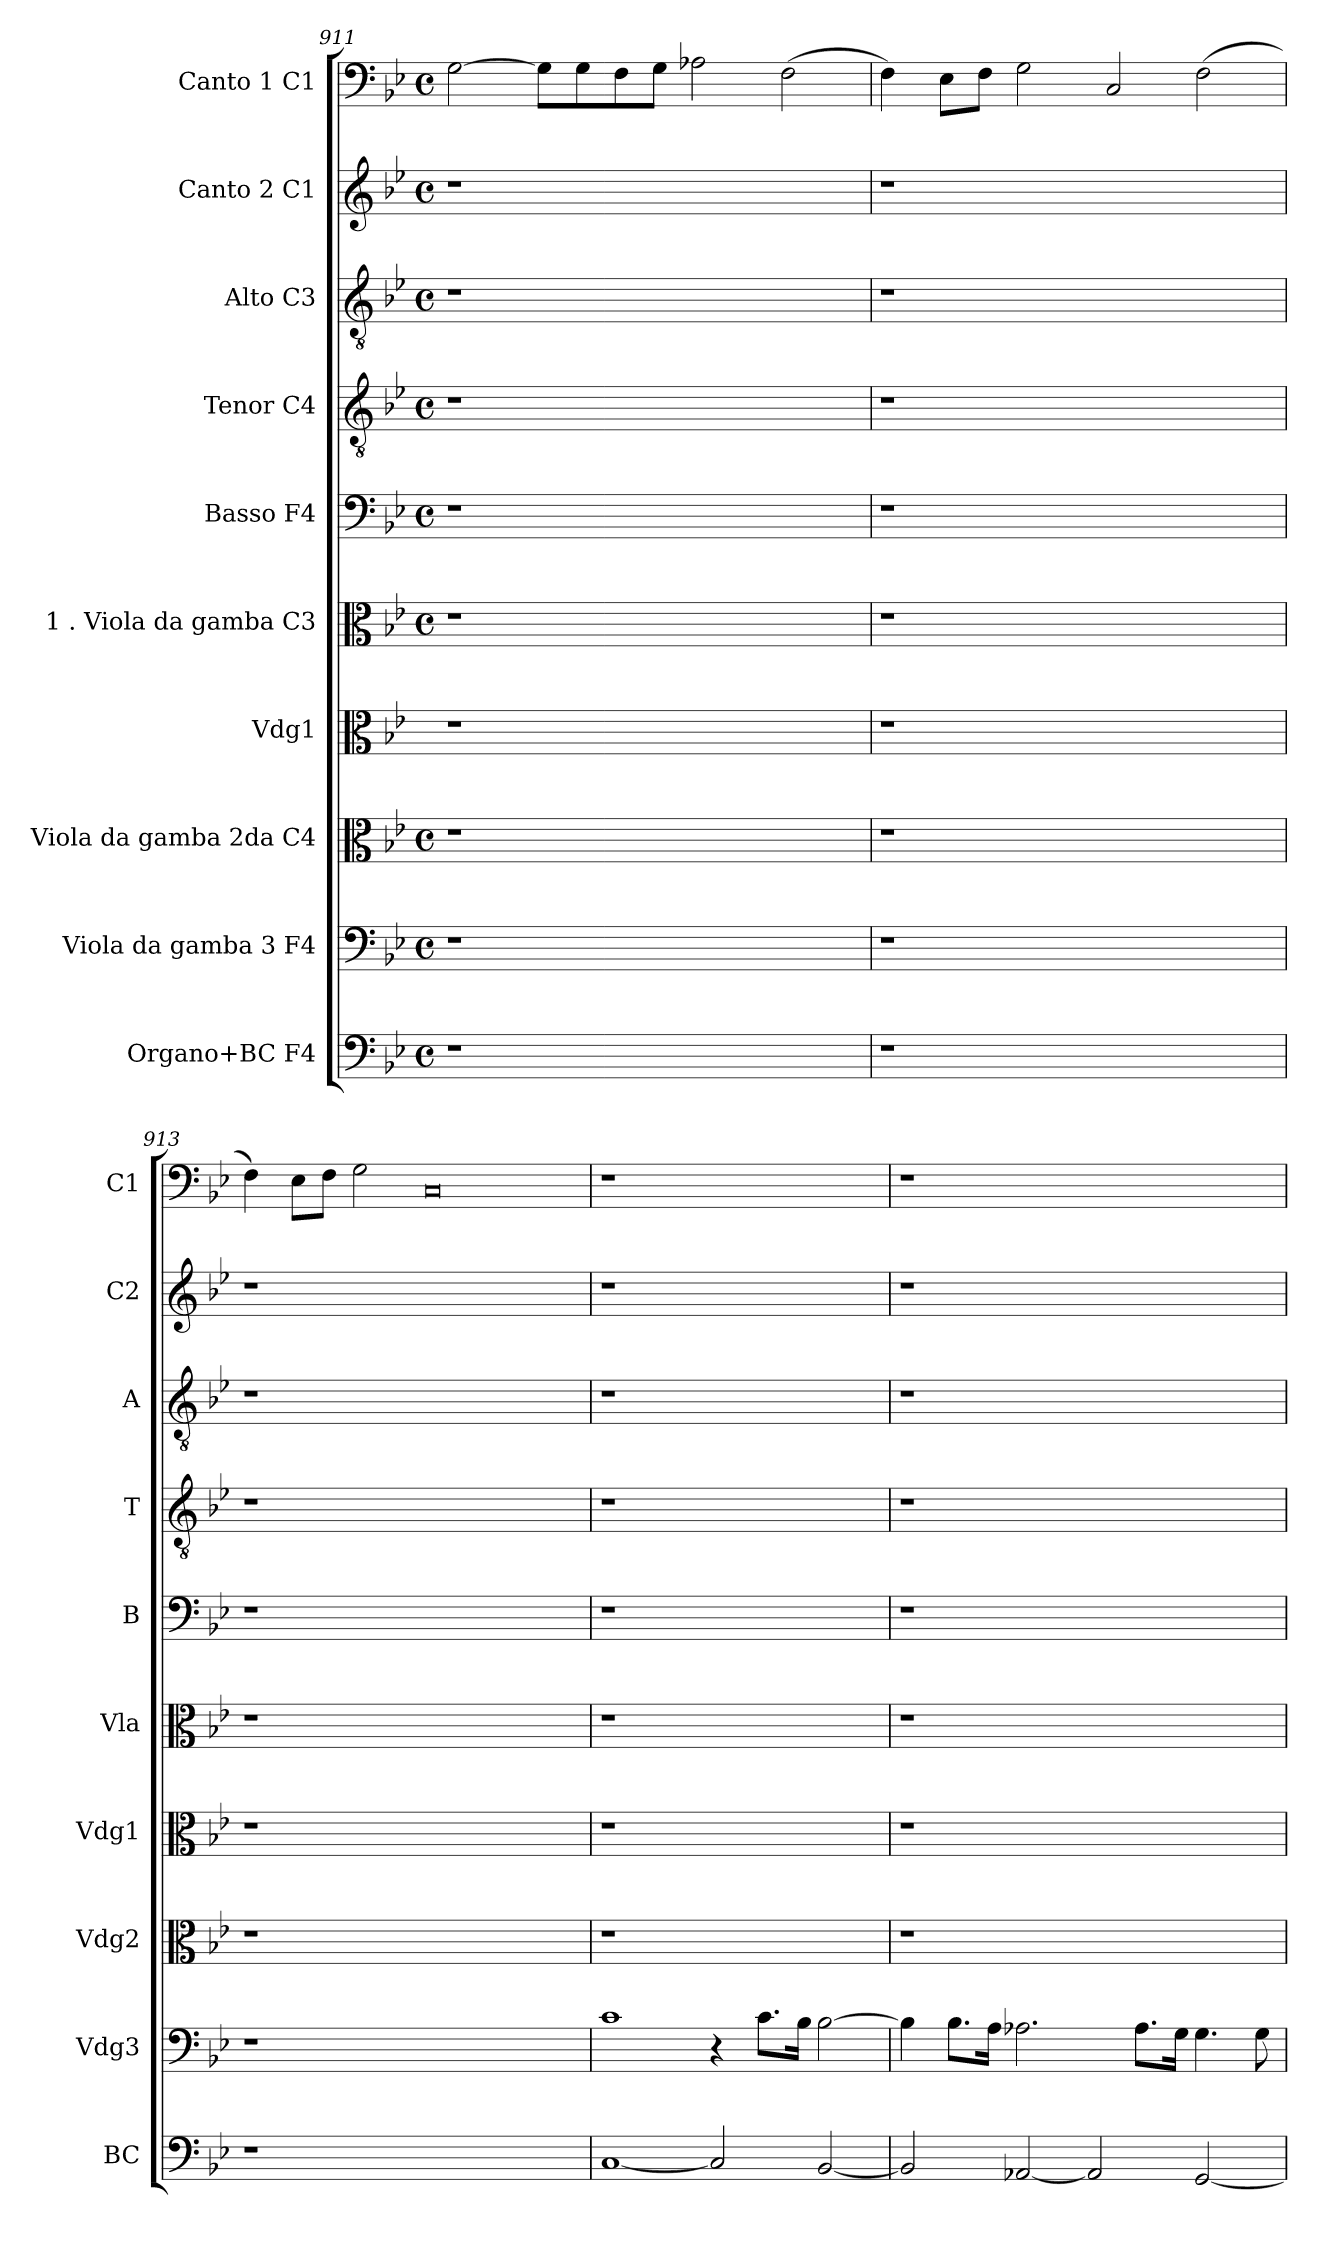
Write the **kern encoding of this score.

**kern	**kern	**kern	**kern	**kern	**kern	**kern	**kern	**kern	**kern
*part10	*part9	*part8	*part7	*part6	*part5	*part4	*part3	*part2	*part1
*staff10	*staff9	*staff8	*staff7	*staff6	*staff5	*staff4	*staff3	*staff2	*staff1
*I"Organo+BC F4	*I"Viola da gamba 3 F4	*I"Viola da gamba 2da C4	*I"Vdg1	*I"1 . Viola da gamba C3	*I"Basso F4	*I"Tenor C4	*I"Alto C3	*I"Canto 2 C1	*I"Canto 1 C1
*I'BC	*I'Vdg3	*I'Vdg2	*I'Vdg1	*I'Vla	*I'B	*I'T	*I'A	*I'C2	*I'C1
!!LO:LB:g=z
*clefF4	*clefF4	*clefC3	*clefC3	*clefC3	*clefF4	*clefGv2	*clefGv2	*clefG2	*clefF4
*k[b-e-]	*k[b-e-]	*k[b-e-]	*k[b-e-]	*k[b-e-]	*k[b-e-]	*k[b-e-]	*k[b-e-]	*k[b-e-]	*k[b-e-]
*B-:	*B-:	*B-:	*B-:	*B-:	*B-:	*B-:	*B-:	*B-:	*B-:
*M4/4	*M4/4	*M4/4	*	*M4/4	*M4/4	*M4/4	*M4/4	*M4/4	*M4/4
*met(c)	*met(c)	*met(c)	*	*met(c)	*met(c)	*met(c)	*met(c)	*met(c)	*met(c)
=911	=911	=911	=911	=911	=911	=911	=911	=911	=911
1r	1r	1r	1r	1r	1r	1r	1r	1r	[>2G\
.	.	.	.	.	.	.	.	.	8G\L]
.	.	.	.	.	.	.	.	.	8G\
.	.	.	.	.	.	.	.	.	8F\
.	.	.	.	.	.	.	.	.	8G\J
1ryy	1ryy	1ryy	1ryy	1ryy	1ryy	1ryy	1ryy	1ryy	2A-X\
.	.	.	.	.	.	.	.	.	(>2F\
=912	=912	=912	=912	=912	=912	=912	=912	=912	=912
1r	1r	1r	1r	1r	1r	1r	1r	1r	4F\)
.	.	.	.	.	.	.	.	.	8E-\L
.	.	.	.	.	.	.	.	.	8F\J
.	.	.	.	.	.	.	.	.	2G\
1ryy	1ryy	1ryy	1ryy	1ryy	1ryy	1ryy	1ryy	1ryy	2C/
.	.	.	.	.	.	.	.	.	(>2F\
=913	=913	=913	=913	=913	=913	=913	=913	=913	=913
1r	1r	1r	1r	1r	1r	1r	1r	1r	4F\)
.	.	.	.	.	.	.	.	.	8E-\L
.	.	.	.	.	.	.	.	.	8F\J
.	.	.	.	.	.	.	.	.	2G\
0ryy	0ryy	0ryy	0ryy	0ryy	0ryy	0ryy	0ryy	0ryy	0C
!!LO:PB:g=z
=914!	=914!	=914!	=914!	=914!	=914!	=914!	=914!	=914!	=914!
[<1C	1c	1r	1r	1r	1r	1r	1r	1r	1r
2C/]	4r	1ryy	1ryy	1ryy	1ryy	1ryy	1ryy	1ryy	1ryy
.	8.c\L	.	.	.	.	.	.	.	.
.	16B-\Jk	.	.	.	.	.	.	.	.
[<2BB-/	[>2B-\	.	.	.	.	.	.	.	.
=915	=915	=915	=915	=915	=915	=915	=915	=915	=915
2BB-/]	4B-\]	1r	1r	1r	1r	1r	1r	1r	1r
.	8.B-\L	.	.	.	.	.	.	.	.
.	16A\Jk	.	.	.	.	.	.	.	.
[<2AA-X/	2.A-X\	.	.	.	.	.	.	.	.
2AA-/]	.	1ryy	1ryy	1ryy	1ryy	1ryy	1ryy	1ryy	1ryy
.	8.A-\L	.	.	.	.	.	.	.	.
.	16G\Jk	.	.	.	.	.	.	.	.
[<2GG/	4.G\	.	.	.	.	.	.	.	.
.	8G\	.	.	.	.	.	.	.	.
=	=	=	=	=	=	=	=	=	=
*-	*-	*-	*-	*-	*-	*-	*-	*-	*-
